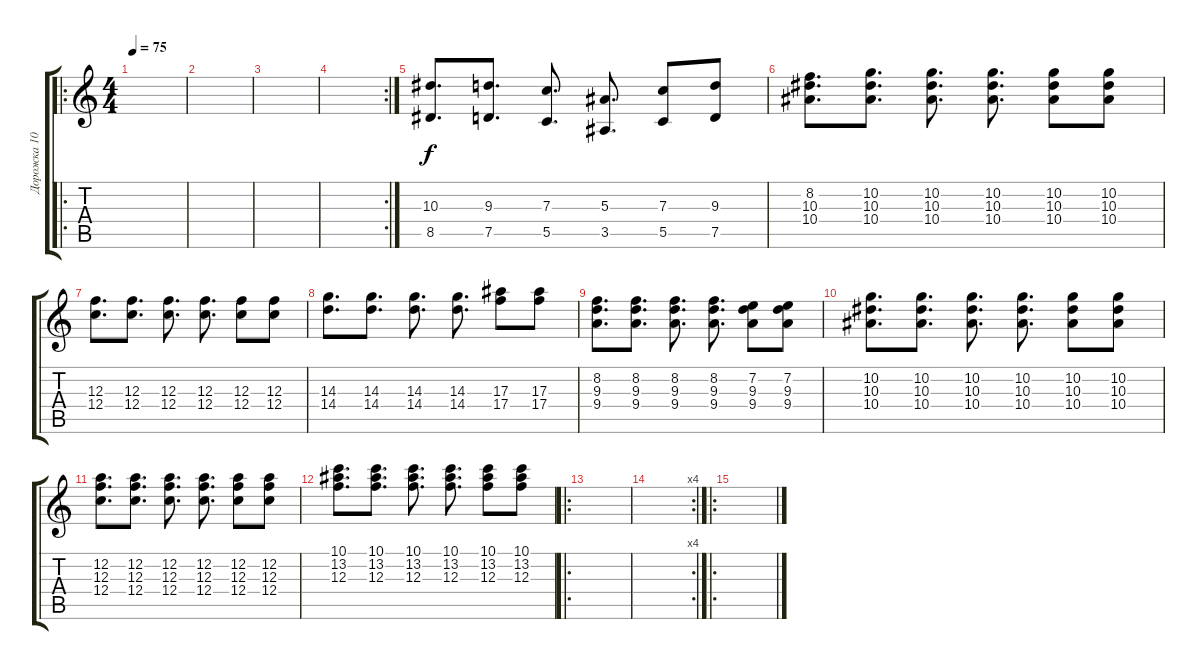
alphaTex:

\track ("Дорожка 10" "Дорожка 10") {instrument distortionguitar}
\staff {score tabs}
\tuning (D4 A3 F3 C3 G2 D2) {hide}
\ro
\ts (4 4)
\tempo 75
\clef g2
\ks c
|
|
|
\rc 2
|
(10.3 8.5).8{d} (9.3 7.5).8{d} (7.3 5.5).8{d} (5.3 3.5).8{d} (7.3 5.5).8 (9.3 7.5).8 |
(8.2 10.3 10.4).8{d} (10.2 10.3 10.4).8{d} (10.2 10.3 10.4).8{d} (10.2 10.3 10.4).8{d} (10.2 10.3 10.4).8 (10.2 10.3 10.4).8 |
(12.3 12.4).8{d} (12.3 12.4).8{d} (12.3 12.4).8{d} (12.3 12.4).8{d} (12.3 12.4).8 (12.3 12.4).8 |
(14.3 14.4).8{d} (14.3 14.4).8{d} (14.3 14.4).8{d} (14.3 14.4).8{d} (17.3 17.4).8 (17.3 17.4).8 |
(8.2 9.3 9.4).8{d} (8.2 9.3 9.4).8{d} (8.2 9.3 9.4).8{d} (8.2 9.3 9.4).8{d} (7.2 9.3 9.4).8 (7.2 9.3 9.4).8 |
(10.2 10.3 10.4).8{d} (10.2 10.3 10.4).8{d} (10.2 10.3 10.4).8{d} (10.2 10.3 10.4).8{d} (10.2 10.3 10.4).8 (10.2 10.3 10.4).8 |
(12.2 12.3 12.4).8{d} (12.2 12.3 12.4).8{d} (12.2 12.3 12.4).8{d} (12.2 12.3 12.4).8{d} (12.2 12.3 12.4).8 (12.2 12.3 12.4).8 |
(10.1 13.2 12.3).8{d} (10.1 13.2 12.3).8{d} (10.1 13.2 12.3).8{d} (10.1 13.2 12.3).8{d} (10.1 13.2 12.3).8 (10.1 13.2 12.3).8 |
\ro
|
\rc 4
|
\ro
